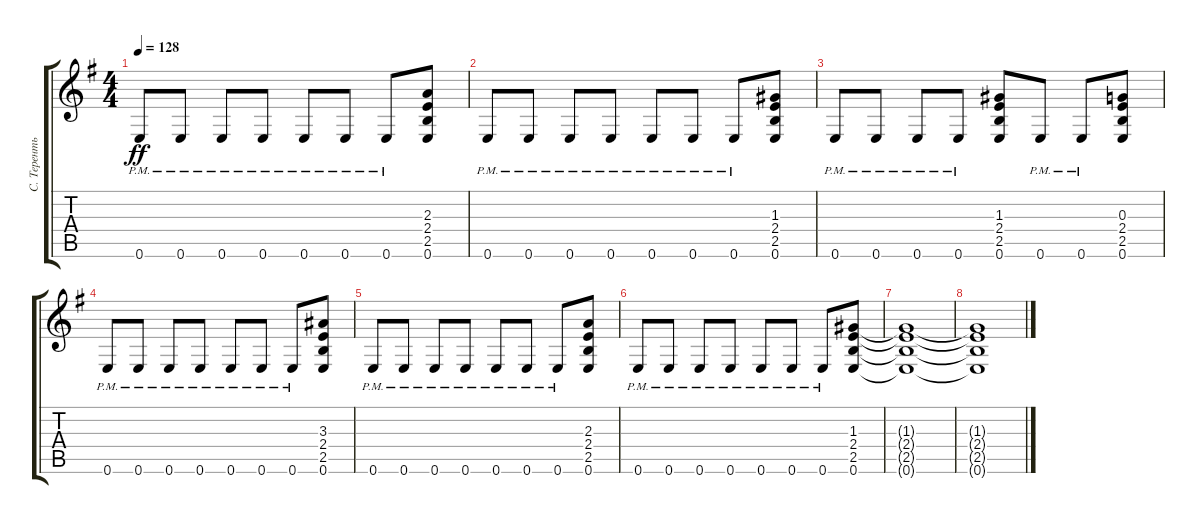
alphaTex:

\track ("С. Терентьев" "С. Теренть") {instrument distortionguitar}
\staff {score tabs}
\tuning (E4 B3 G3 D3 A2 E2) {hide}
\ts (4 4)
\tempo 128
\clef g2
\ks g
0.6{pm}.8{dy ff} 0.6{pm}.8 0.6{pm}.8 0.6{pm}.8 0.6{pm}.8 0.6{pm}.8 0.6{pm}.8 (2.3 2.4 2.5 0.6).8 |
0.6{pm}.8 0.6{pm}.8 0.6{pm}.8 0.6{pm}.8 0.6{pm}.8 0.6{pm}.8 0.6{pm}.8 (1.3 2.4 2.5 0.6).8 |
0.6{pm}.8 0.6{pm}.8 0.6{pm}.8 0.6{pm}.8 (1.3 2.4 2.5 0.6).8 0.6{pm}.8 0.6{pm}.8 (0.3 2.4 2.5 0.6).8 |
0.6{pm}.8 0.6{pm}.8 0.6{pm}.8 0.6{pm}.8 0.6{pm}.8 0.6{pm}.8 0.6{pm}.8 (3.3 2.4 2.5 0.6).8 |
0.6{pm}.8 0.6{pm}.8 0.6{pm}.8 0.6{pm}.8 0.6{pm}.8 0.6{pm}.8 0.6{pm}.8 (2.3 2.4 2.5 0.6).8 |
0.6{pm}.8 0.6{pm}.8 0.6{pm}.8 0.6{pm}.8 0.6{pm}.8 0.6{pm}.8 0.6{pm}.8 (1.3 2.4 2.5 0.6).8 |
(1.3{t} 2.4{t} 2.5{t} 0.6{t}).1 |
(1.3{t} 2.4{t} 2.5{t} 0.6{t}).1
